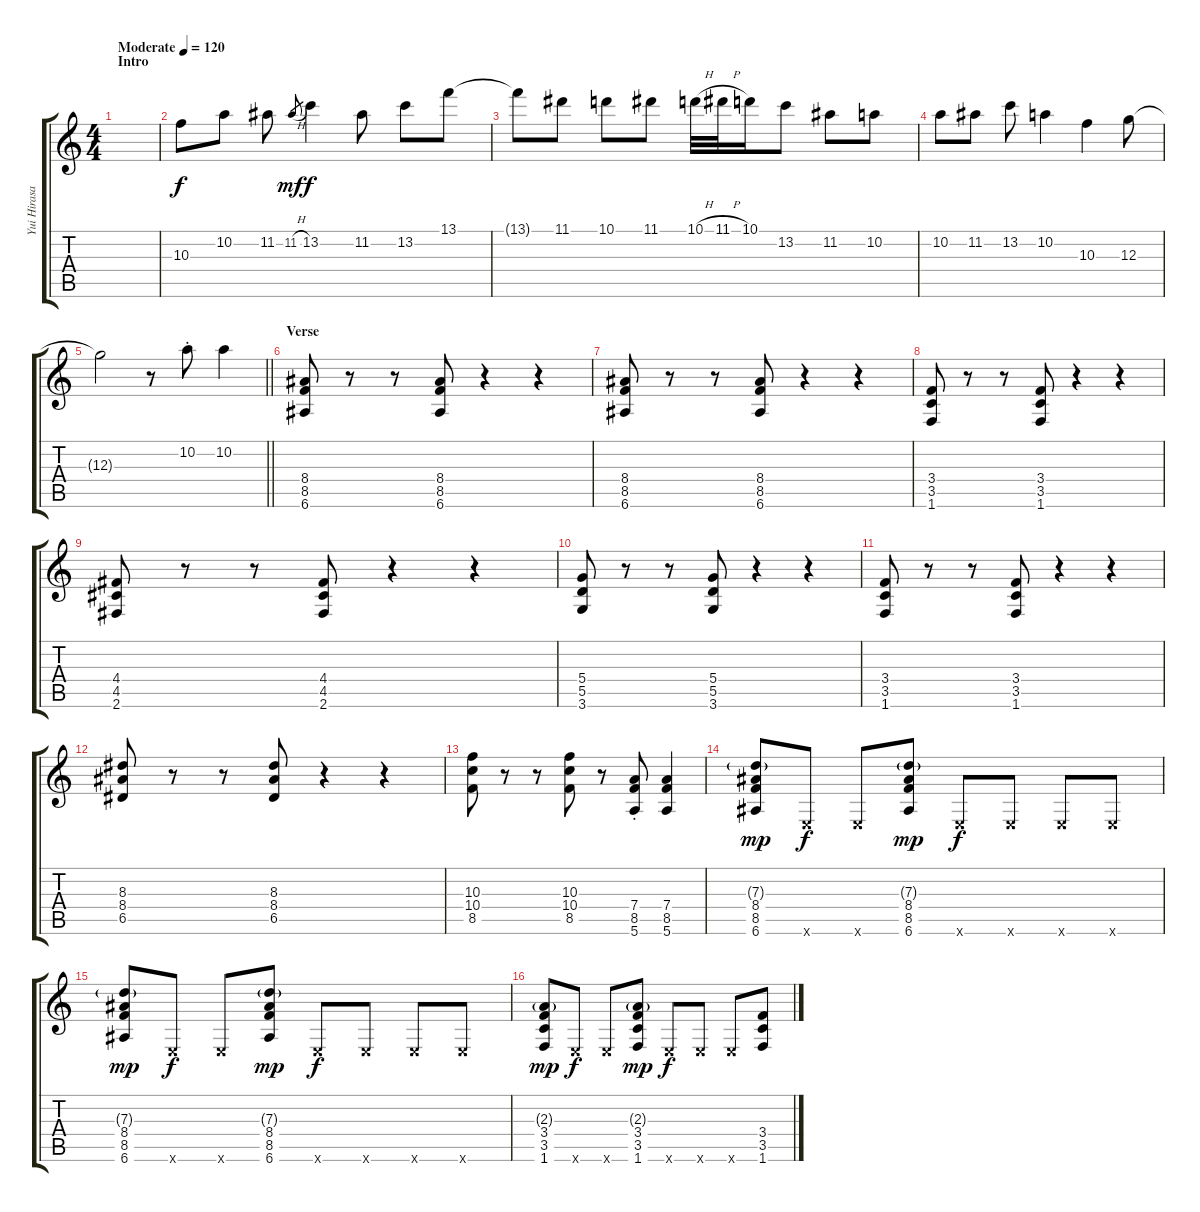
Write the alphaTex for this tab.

\track ("Yui Hirasawa" "Yui Hirasa") {instrument overdrivenguitar}
\staff {score tabs}
\tuning (E4 B3 G3 D3 A2 E2) {hide}
\ts (4 4)
\section ("" "Intro")
\tempo (120 "Moderate")
\clef g2
\ks c
|
10.3.8{txt ""} 10.2.8 11.2.8 11.2{h}.8{gr dy mf} 13.2.4{dy f} 11.2.8 13.2.8 13.1.8 |
13.1{t}.8 11.1.8 10.1.8 11.1.8 10.1{h}.32 11.1{h}.32 10.1.16 13.2.8 11.2.8 10.2.8 |
10.2.8 11.2.8 13.2.8 10.2.4 10.3.4 12.3.8 |
\barLineRight lightlight
12.3{t}.2 r.8 10.2{st}.8 10.2.4 |
\section ("" "Verse")
(8.4 8.5 6.6).8 r.8 r.8 (8.4 8.5 6.6).8 r.4 r.4 |
(8.4 8.5 6.6).8 r.8 r.8 (8.4 8.5 6.6).8 r.4 r.4 |
(3.4 3.5 1.6).8 r.8 r.8 (3.4 3.5 1.6).8 r.4 r.4 |
(4.4 4.5 2.6).8 r.8 r.8 (4.4 4.5 2.6).8 r.4 r.4 |
(5.4 5.5 3.6).8 r.8 r.8 (5.4 5.5 3.6).8 r.4 r.4 |
(3.4 3.5 1.6).8 r.8 r.8 (3.4 3.5 1.6).8 r.4 r.4 |
(8.3 8.4 6.5).8 r.8 r.8 (8.3 8.4 6.5).8 r.4 r.4 |
(10.3 10.4 8.5).8 r.8 r.8 (10.3 10.4 8.5).8 r.8 (7.4{st} 8.5{st} 5.6{st}).8 (7.4 8.5 5.6).4 |
(7.3{g} 8.4 8.5 6.6).8{dy mp} 0.6{x}.8{dy f} 0.6{x}.8 (7.3{g} 8.4 8.5 6.6).8{dy mp} 0.6{x}.8{dy f} 0.6{x}.8 0.6{x}.8 0.6{x}.8 |
(7.3{g} 8.4 8.5 6.6).8{dy mp} 0.6{x}.8{dy f} 0.6{x}.8 (7.3{g} 8.4 8.5 6.6).8{dy mp} 0.6{x}.8{dy f} 0.6{x}.8 0.6{x}.8 0.6{x}.8 |
(2.3{g} 3.4 3.5 1.6).8{dy mp} 0.6{x}.8{dy f} 0.6{x}.8 (2.3{g} 3.4 3.5 1.6).8{dy mp} 0.6{x}.8{dy f} 0.6{x}.8 0.6{x}.8 (3.4{sl} 3.5{sl} 1.6{sl}).8
